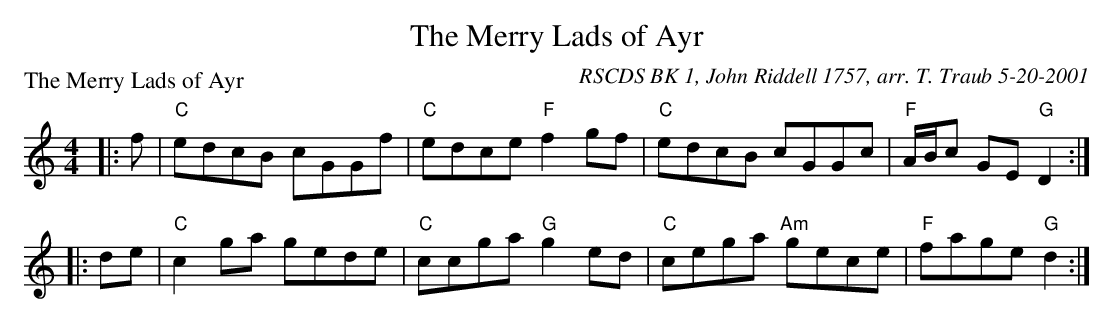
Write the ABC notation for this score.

X:1
T: The Merry Lads of Ayr
P: The Merry Lads of Ayr
C: RSCDS BK 1, John Riddell 1757, arr. T. Traub 5-20-2001
L: 1/8
M: 4/4
K:C
|: f|"C"edcB cGGf|"C"edce "F"f2 gf|"C"edcB cGGc|"F"A/B/c GE "G"D2 :|
|: de|"C"c2 ga gede|"C"ccga "G"g2 ed|"C"cega "Am"gece|"F"fage "G"d2 :|
